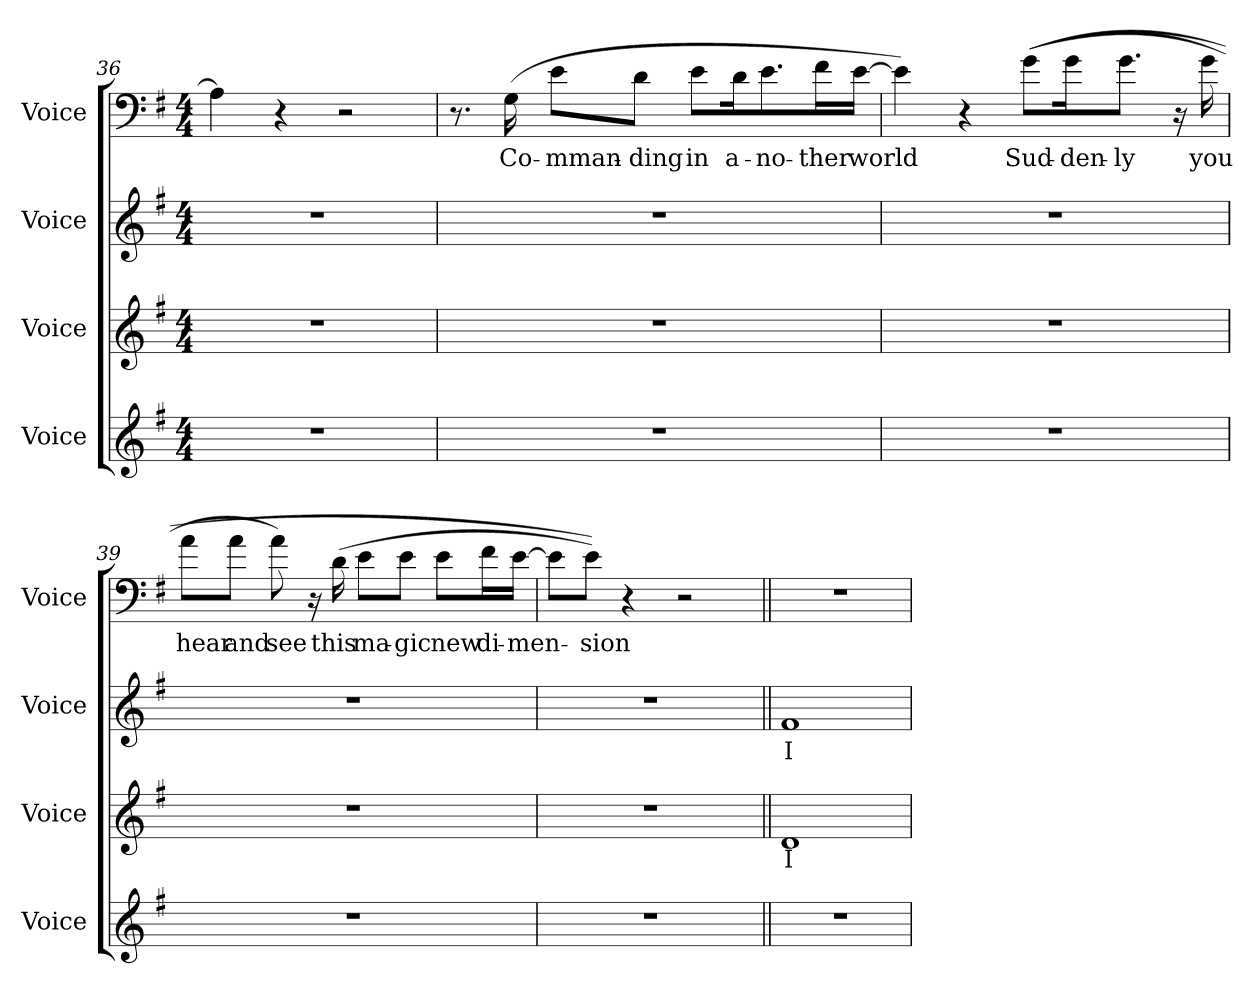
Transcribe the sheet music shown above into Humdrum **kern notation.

**kern	**kern	**text	**kern	**text	**kern	**text
*part4	*part3	*part3	*part2	*part2	*part1	*part1
*staff4	*staff3	*staff3	*staff2	*staff2	*staff1	*staff1
*I"Voice	*I"Voice	*	*I"Voice	*	*I"Voice	*
*I'Voice	*I'Voice	*	*I'Voice	*	*I'Voice	*
*clefG2	*clefG2	*	*clefG2	*	*clefF4	*
*k[f#]	*k[f#]	*	*k[f#]	*	*k[f#]	*
*G:	*G:	*	*G:	*	*G:	*
*M4/4	*M4/4	*	*M4/4	*	*M4/4	*
=36	=36	=36	=36	=36	=36	=36
1r	1r	.	1r	.	4Ai\]	.
.	.	.	.	.	4r	.
.	.	.	.	.	2r	.
!!LO:PB:g=z
=37	=37	=37	=37	=37	=37	=37
1r	1r	.	1r	.	8.r	.
!	!	!	!	!	!	!LO:LY:b:color=#000000
.	.	.	.	.	(16Gi\	Co-
!	!	!	!	!	!	!LO:LY:b:color=#000000
.	.	.	.	.	8ei\L	-mman-
!	!	!	!	!	!	!LO:LY:b:color=#000000
.	.	.	.	.	8di\J	-ding
!	!	!	!	!	!	!LO:LY:b:color=#000000
.	.	.	.	.	8ei\L	in
!	!	!	!	!	!	!LO:LY:b:color=#000000
.	.	.	.	.	16di\k	a-
!	!	!	!	!	!	!LO:LY:b:color=#000000
.	.	.	.	.	8.ei\	-no-
!	!	!	!	!	!	!LO:LY:b:color=#000000
.	.	.	.	.	16f#i\L	-ther
!	!	!	!	!	!	!LO:LY:b:color=#000000
.	.	.	.	.	[16ei\JJ	world
=38	=38	=38	=38	=38	=38	=38
1r	1r	.	1r	.	4ei\])	.
.	.	.	.	.	4r	.
!	!	!	!	!	!	!LO:LY:b:color=#000000
.	.	.	.	.	((8gi\L	Sud-
!	!	!	!	!	!	!LO:LY:b:color=#000000
.	.	.	.	.	16gi\k	-den-
!	!	!	!	!	!	!LO:LY:b:color=#000000
.	.	.	.	.	8.gi\J	-ly
.	.	.	.	.	16r	.
!	!	!	!	!	!	!LO:LY:b:color=#000000
.	.	.	.	.	16gi\	you
!!LO:LB:g=z
=39	=39	=39	=39	=39	=39	=39
!	!	!	!	!	!	!LO:LY:b:color=#000000
1r	1r	.	1r	.	8ai\L	hear
!	!	!	!	!	!	!LO:LY:b:color=#000000
.	.	.	.	.	8ai\J	and
!	!	!	!	!	!	!LO:LY:b:color=#000000
.	.	.	.	.	8ai\)	see
.	.	.	.	.	16r	.
!	!	!	!	!	!	!LO:LY:b:color=#000000
.	.	.	.	.	(16di\	this
!	!	!	!	!	!	!LO:LY:b:color=#000000
.	.	.	.	.	8ei\L	ma-
!	!	!	!	!	!	!LO:LY:b:color=#000000
.	.	.	.	.	8ei\J	-gic
!	!	!	!	!	!	!LO:LY:b:color=#000000
.	.	.	.	.	8ei\L	new
!	!	!	!	!	!	!LO:LY:b:color=#000000
.	.	.	.	.	16f#i\L	di-
!	!	!	!	!	!	!LO:LY:b:color=#000000
.	.	.	.	.	[16ei\JJ	-men-
=40	=40	=40	=40	=40	=40	=40
1r	1r	.	1r	.	8ei\L]	.
!	!	!	!	!	!	!LO:LY:b:color=#000000
.	.	.	.	.	8ei\J))	-sion
.	.	.	.	.	4r	.
.	.	.	.	.	2r	.
=41||	=41||	=41||	=41||	=41||	=41||	=41||
!	!	!LO:LY:b:color=#000000	!	!	!	!
!	!	!	!	!LO:LY:b:color=#000000	!	!
1r	1di	I	1f#i	I	1r	.
=	=	=	=	=	=	=
*-	*-	*-	*-	*-	*-	*-
